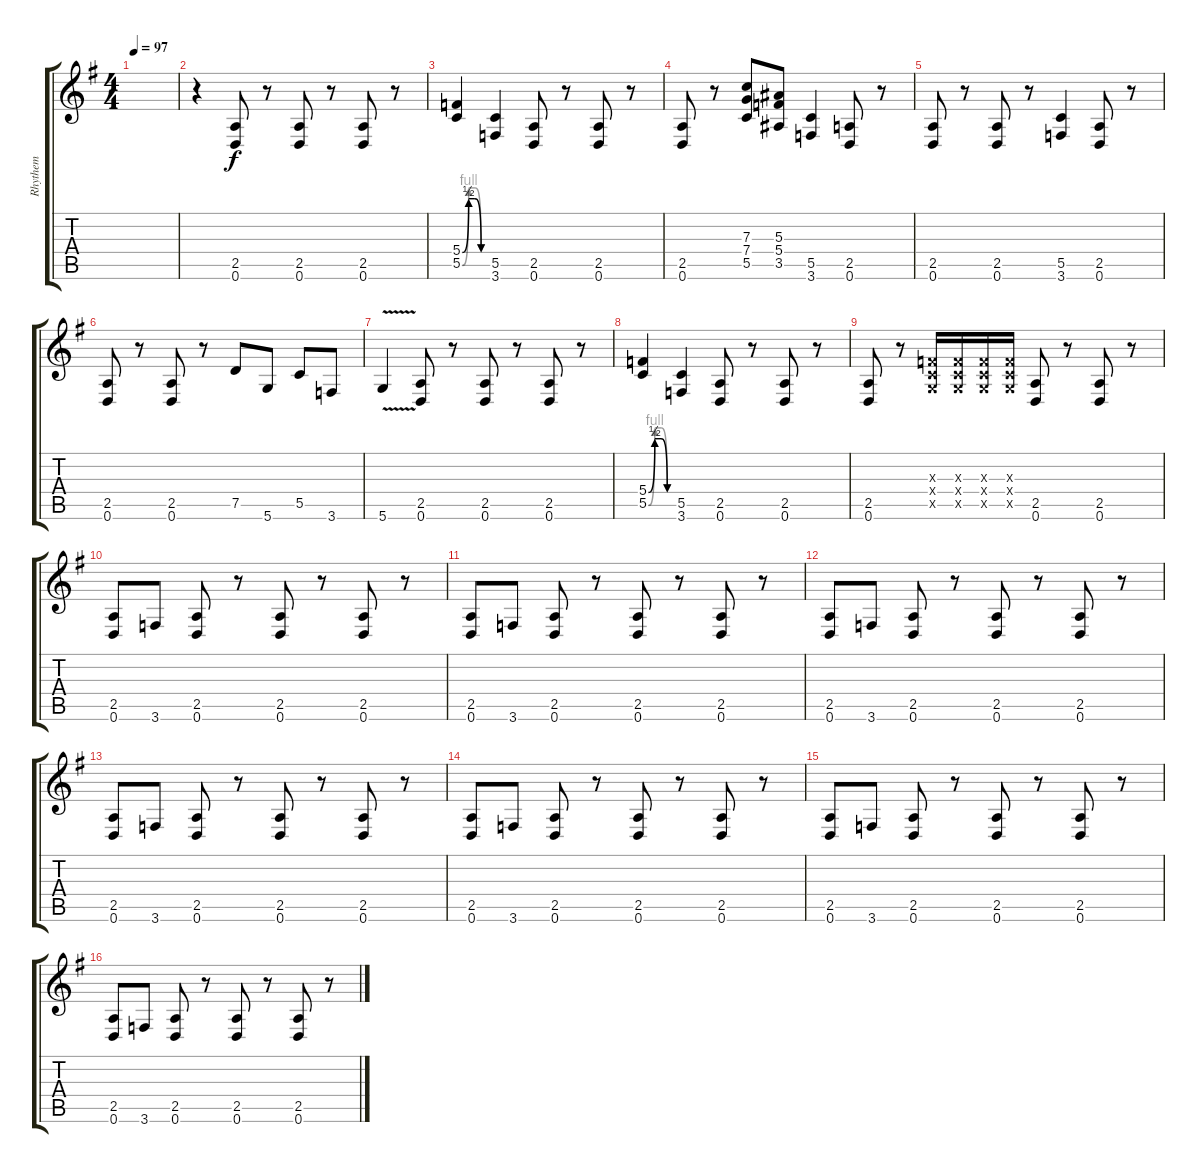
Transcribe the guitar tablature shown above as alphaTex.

\track ("Rhythem" "Rhythem") {instrument distortionguitar}
\staff {score tabs}
\tuning (D4 A3 F3 C3 G2 D2) {hide}
\ts (4 4)
\tempo 97
\clef g2
\ks g
|
r.4 (2.5 0.6).8 r.8 (2.5 0.6).8 r.8 (2.5 0.6).8 r.8 |
(5.4{be (custom 0 0 15 2 30 2 45 0 60 0)} 5.5{be (custom 0 0 15 4 30 4 45 0 60 0)}).4 (5.5 3.6).4 (2.5 0.6).8 r.8 (2.5 0.6).8 r.8 |
(2.5 0.6).8 r.8 (7.3 7.4 5.5).8 (5.3 5.4 3.5).8 (5.5 3.6).4 (2.5 0.6).8 r.8 |
(2.5 0.6).8 r.8 (2.5 0.6).8 r.8 (5.5 3.6).4 (2.5 0.6).8 r.8 |
(2.5 0.6).8 r.8 (2.5 0.6).8 r.8 7.5.8 5.6.8 5.5.8 3.6.8 |
5.6{v}.4 (2.5 0.6).8 r.8 (2.5 0.6).8 r.8 (2.5 0.6).8 r.8 |
(5.4{be (custom 0 0 15 2 30 2 45 0 60 0)} 5.5{be (custom 0 0 15 4 30 4 45 0 60 0)}).4 (5.5 3.6).4 (2.5 0.6).8 r.8 (2.5 0.6).8 r.8 |
(2.5 0.6).8 r.8 (0.3{x} 0.4{x} 0.5{x}).16 (0.3{x} 0.4{x} 0.5{x}).16 (0.3{x} 0.4{x} 0.5{x}).16 (0.3{x} 0.4{x} 0.5{x}).16 (2.5 0.6).8 r.8 (2.5 0.6).8 r.8 |
(2.5 0.6).8 3.6.8 (2.5 0.6).8 r.8 (2.5 0.6).8 r.8 (2.5 0.6).8 r.8 |
(2.5 0.6).8 3.6.8 (2.5 0.6).8 r.8 (2.5 0.6).8 r.8 (2.5 0.6).8 r.8 |
(2.5 0.6).8 3.6.8 (2.5 0.6).8 r.8 (2.5 0.6).8 r.8 (2.5 0.6).8 r.8 |
(2.5 0.6).8 3.6.8 (2.5 0.6).8 r.8 (2.5 0.6).8 r.8 (2.5 0.6).8 r.8 |
(2.5 0.6).8 3.6.8 (2.5 0.6).8 r.8 (2.5 0.6).8 r.8 (2.5 0.6).8 r.8 |
(2.5 0.6).8 3.6.8 (2.5 0.6).8 r.8 (2.5 0.6).8 r.8 (2.5 0.6).8 r.8 |
(2.5 0.6).8 3.6.8 (2.5 0.6).8 r.8 (2.5 0.6).8 r.8 (2.5 0.6).8 r.8
